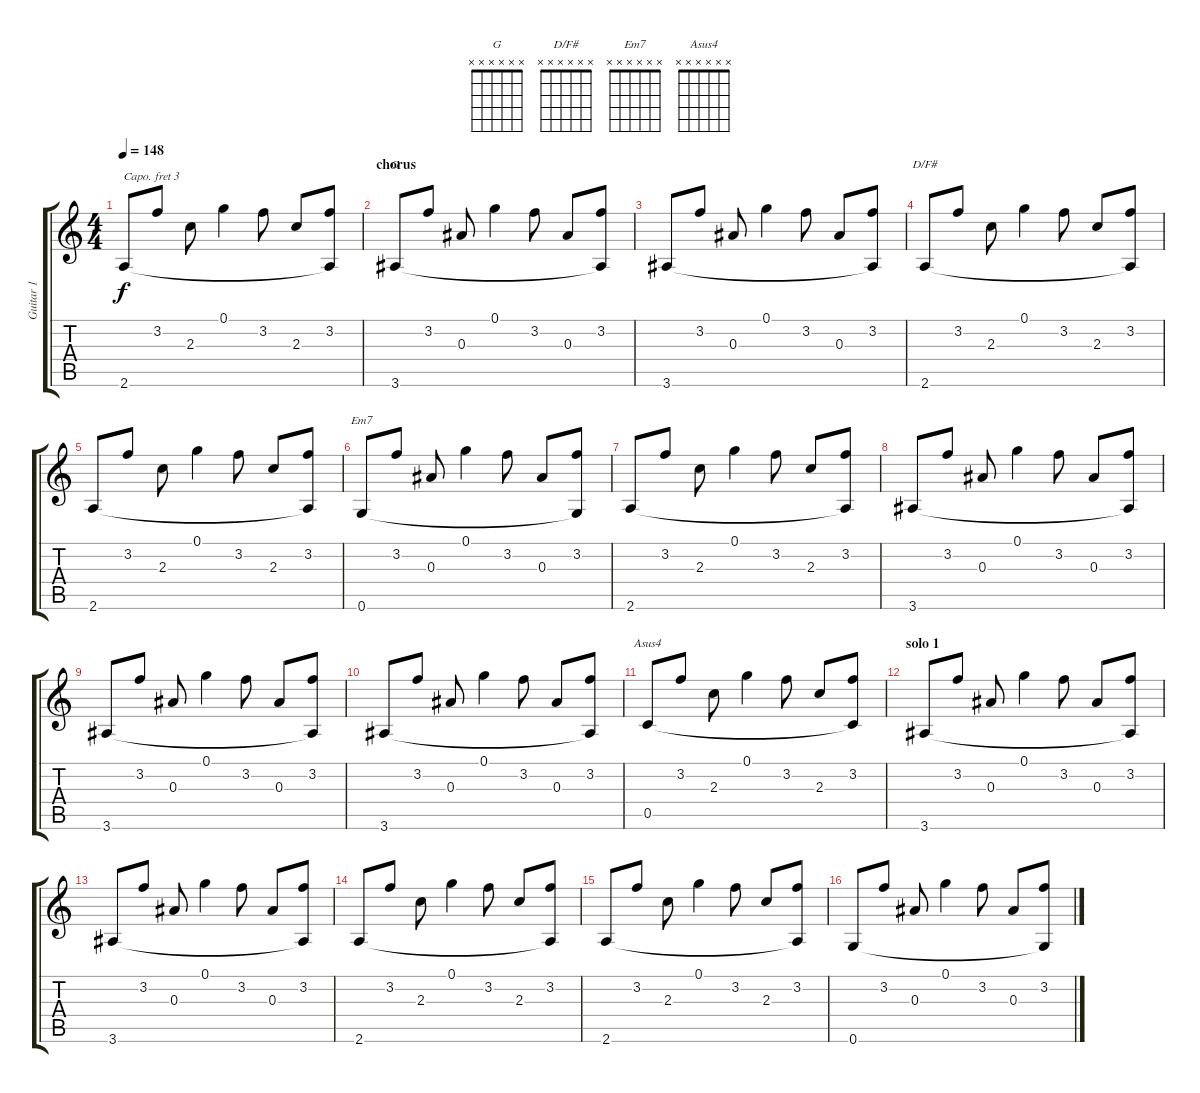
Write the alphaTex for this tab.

\track ("Guitar 1" "Guitar 1") {instrument acousticguitarsteel}
\staff {score tabs}
\capo 3
\tuning (E4 B3 G3 D3 A2 E2) {hide}
\chord ("G" x x x x x x) {firstfret 0}
\chord ("D/F#" x x x x x x) {firstfret 0}
\chord ("Em7" x x x x x x) {firstfret 0}
\chord ("Asus4" x x x x x x) {firstfret 0}
\ts (4 4)
\tempo 148
\clef g2
\ks c
2.6.8{dy f} 3.2.8 2.3.8 0.1.4 3.2.8 2.3.8 (3.2 2.6{t}).8 |
\section ("" "chorus")
3.6.8{ch "G"} 3.2.8 0.3.8 0.1.4 3.2.8 0.3.8 (3.2 3.6{t}).8 |
3.6.8 3.2.8 0.3.8 0.1.4 3.2.8 0.3.8 (3.2 3.6{t}).8 |
2.6.8{ch "D/F#"} 3.2.8 2.3.8 0.1.4 3.2.8 2.3.8 (3.2 2.6{t}).8 |
2.6.8 3.2.8 2.3.8 0.1.4 3.2.8 2.3.8 (3.2 2.6{t}).8 |
0.6.8{ch "Em7"} 3.2.8 0.3.8 0.1.4 3.2.8 0.3.8 (3.2 0.6{t}).8 |
2.6.8 3.2.8 2.3.8 0.1.4 3.2.8 2.3.8 (3.2 2.6{t}).8 |
3.6.8 3.2.8 0.3.8 0.1.4 3.2.8 0.3.8 (3.2 3.6{t}).8 |
3.6.8 3.2.8 0.3.8 0.1.4 3.2.8 0.3.8 (3.2 3.6{t}).8 |
3.6.8 3.2.8 0.3.8 0.1.4 3.2.8 0.3.8 (3.2 3.6{t}).8 |
0.5.8{ch "Asus4"} 3.2.8 2.3.8 0.1.4 3.2.8 2.3.8 (3.2 0.5{t}).8 |
\section ("" "solo 1")
3.6.8 3.2.8 0.3.8 0.1.4 3.2.8 0.3.8 (3.2 3.6{t}).8 |
3.6.8 3.2.8 0.3.8 0.1.4 3.2.8 0.3.8 (3.2 3.6{t}).8 |
2.6.8 3.2.8 2.3.8 0.1.4 3.2.8 2.3.8 (3.2 2.6{t}).8 |
2.6.8 3.2.8 2.3.8 0.1.4 3.2.8 2.3.8 (3.2 2.6{t}).8 |
0.6.8 3.2.8 0.3.8 0.1.4 3.2.8 0.3.8 (3.2 0.6{t}).8
